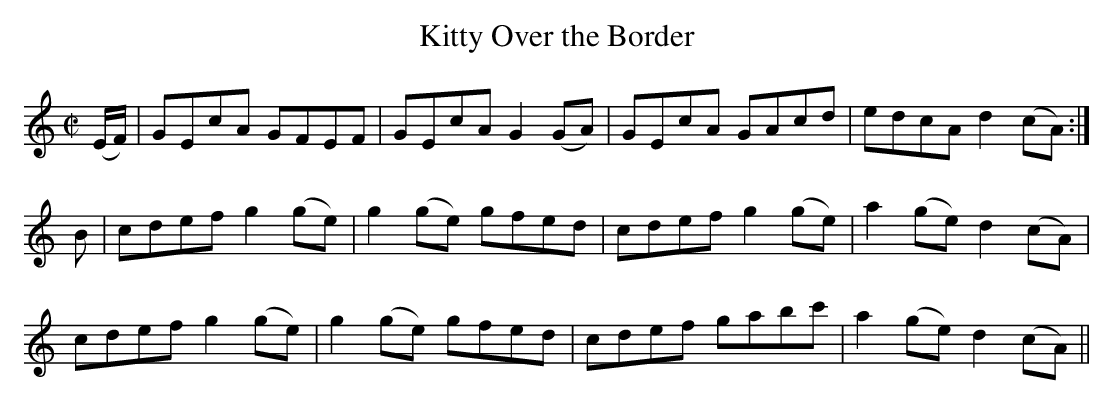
X:1
T:Kitty Over the Border
M:C|
L:1/8
K:C
(E/F/)|GEcA GFEF|GEcA G2 (GA)|GEcA GAcd|edcA d2 (cA):|
B|cdef g2 (ge)|g2 (ge) gfed|cdef g2 (ge)|a2 (ge) d2 (cA)|
cdef g2 (ge)|g2 (ge) gfed|cdef gabc'|a2 (ge) d2 (cA)||
